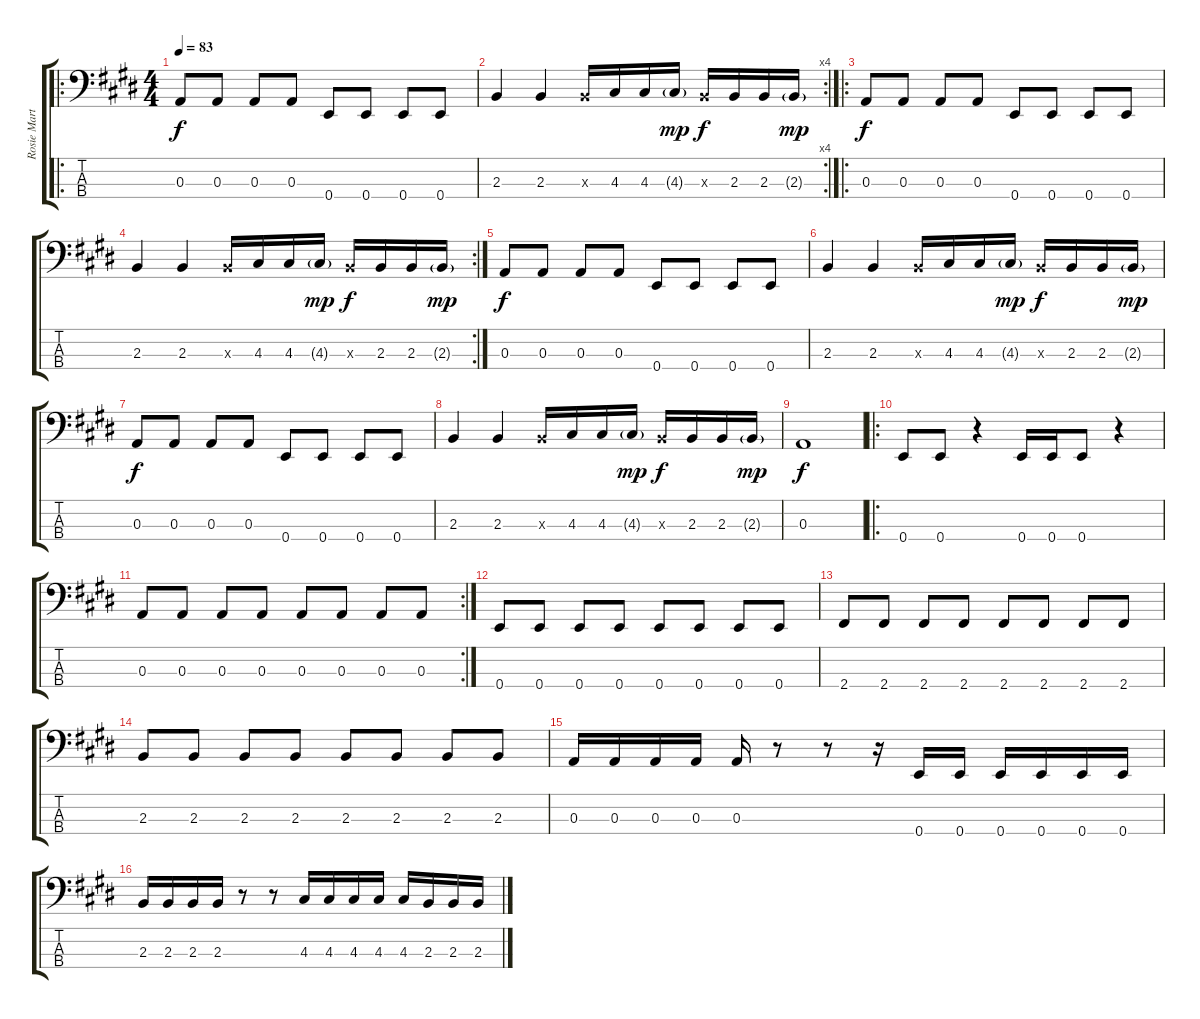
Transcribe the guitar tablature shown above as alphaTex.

\track ("Rosie Martin - Bass" "Rosie Mart") {instrument electricbasspick}
\staff {score tabs}
\tuning (G2 D2 A1 E1) {hide}
\ro
\ts (4 4)
\tempo 83
\clef f4
\ks c#minor
0.3.8{dy f} 0.3.8 0.3.8 0.3.8 0.4.8 0.4.8 0.4.8 0.4.8 |
\rc 4
2.3.4 2.3.4 2.3{x}.16 4.3.16 4.3.16 4.3{g}.16{dy mp} 2.3{x}.16{dy f} 2.3.16 2.3.16 2.3{g}.16{dy mp} |
\ro
0.3.8{dy f} 0.3.8 0.3.8 0.3.8 0.4.8 0.4.8 0.4.8 0.4.8 |
\rc 2
2.3.4 2.3.4 2.3{x}.16 4.3.16 4.3.16 4.3{g}.16{dy mp} 2.3{x}.16{dy f} 2.3.16 2.3.16 2.3{g}.16{dy mp} |
0.3.8{dy f} 0.3.8 0.3.8 0.3.8 0.4.8 0.4.8 0.4.8 0.4.8 |
2.3.4 2.3.4 2.3{x}.16 4.3.16 4.3.16 4.3{g}.16{dy mp} 2.3{x}.16{dy f} 2.3.16 2.3.16 2.3{g}.16{dy mp} |
0.3.8{dy f} 0.3.8 0.3.8 0.3.8 0.4.8 0.4.8 0.4.8 0.4.8 |
2.3.4 2.3.4 2.3{x}.16 4.3.16 4.3.16 4.3{g}.16{dy mp} 2.3{x}.16{dy f} 2.3.16 2.3.16 2.3{g}.16{dy mp} |
0.3.1{dy f} |
\ro
0.4.8 0.4.8 r.4 0.4.16 0.4.16 0.4.8 r.4 |
\rc 2
\ks e
0.3.8 0.3.8 0.3.8 0.3.8 0.3.8 0.3.8 0.3.8 0.3.8 |
0.4.8 0.4.8 0.4.8 0.4.8 0.4.8 0.4.8 0.4.8 0.4.8 |
2.4.8 2.4.8 2.4.8 2.4.8 2.4.8 2.4.8 2.4.8 2.4.8 |
\ks c#minor
2.3.8 2.3.8 2.3.8 2.3.8 2.3.8 2.3.8 2.3.8 2.3.8 |
\ks e
0.3.16 0.3.16 0.3.16 0.3.16 0.3.16 r.8 r.8 r.16 0.4.16 0.4.16 0.4.16 0.4.16 0.4.16 0.4.16 |
2.3.16 2.3.16 2.3.16 2.3.16 r.8 r.8 4.3.16 4.3.16 4.3.16 4.3.16 4.3.16 2.3.16 2.3.16 2.3.16
